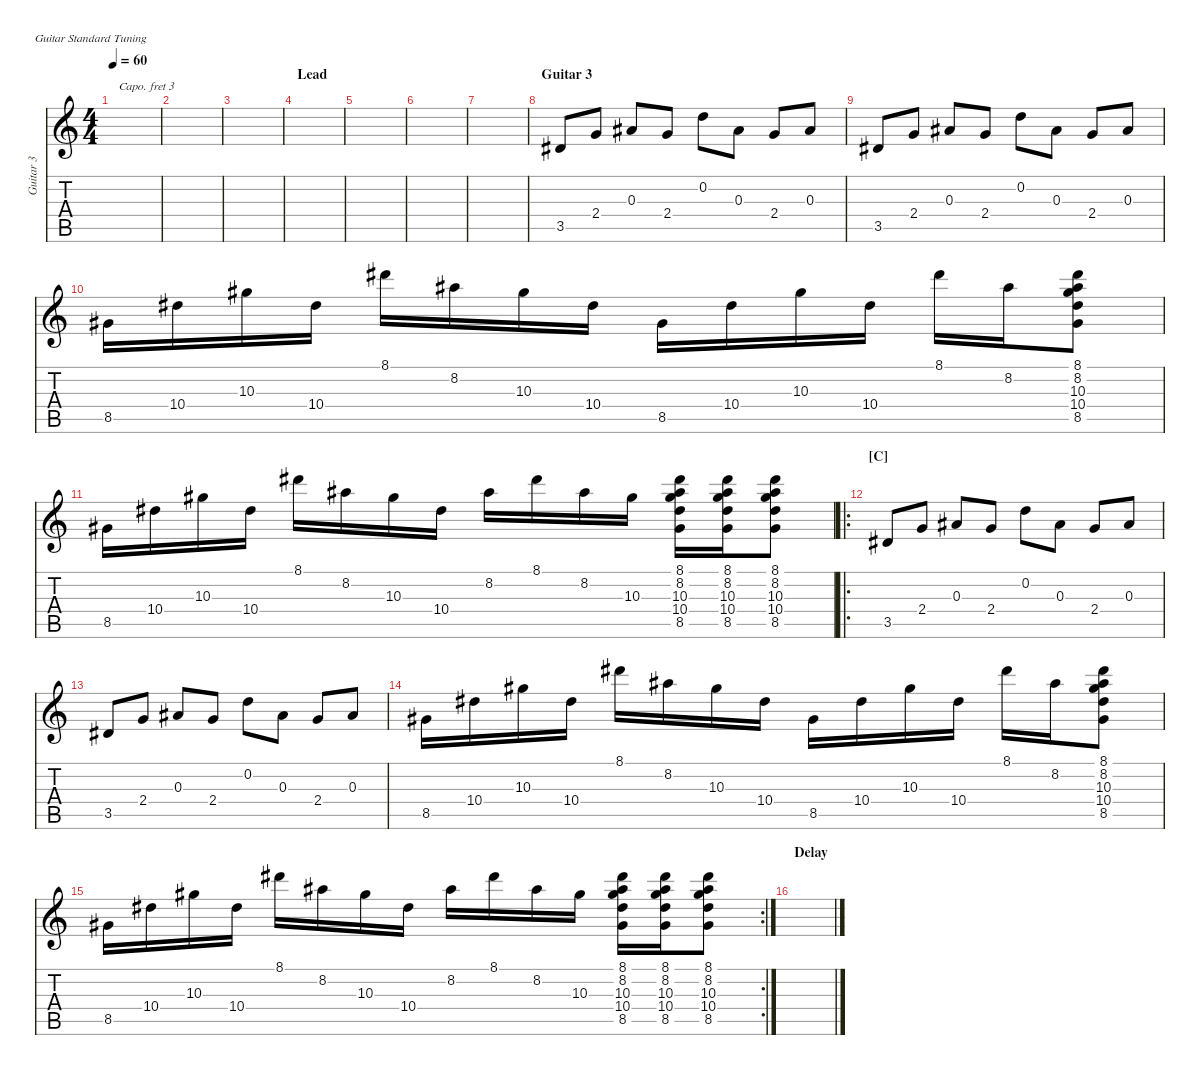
\defaultSystemsLayout 4
\hideDynamics
\bracketExtendMode nobrackets
\otherSystemsTrackNameOrientation horizontal
\track ("Guitar 3" "Guitar 3") {instrument electricguitarclean}
\staff {score tabs}
\capo 3
\tuning (E4 B3 G3 D3 A2 E2)
\ts (4 4)
\tempo 60
\clef g2
\ks c
|
|
|
\section ("" "Lead")
|
|
|
|
\section ("" "Guitar 3")
3.5.8 2.4.8 0.3.8 2.4.8 0.2.8 0.3.8 2.4.8 0.3.8 |
3.5.8 2.4.8 0.3.8 2.4.8 0.2.8 0.3.8 2.4.8 0.3.8 |
8.5.16 10.4.16 10.3.16 10.4.16 8.1.16 8.2.16 10.3.16 10.4.16 8.5.16 10.4.16 10.3.16 10.4.16 8.1.16 8.2.16 (8.5 10.4 10.3 8.2 8.1).8 |
8.5.16 10.4.16 10.3.16 10.4.16 8.1.16 8.2.16 10.3.16 10.4.16 8.2.16 8.1.16 8.2.16 10.3.16 (8.5 10.4 10.3 8.2 8.1).16 (8.5 10.4 10.3 8.2 8.1).16 (8.5 10.4 10.3 8.2 8.1).8 |
\ro
\section ("C" "")
3.5.8 2.4.8 0.3.8 2.4.8 0.2.8 0.3.8 2.4.8 0.3.8 |
3.5.8 2.4.8 0.3.8 2.4.8 0.2.8 0.3.8 2.4.8 0.3.8 |
8.5.16 10.4.16 10.3.16 10.4.16 8.1.16 8.2.16 10.3.16 10.4.16 8.5.16 10.4.16 10.3.16 10.4.16 8.1.16 8.2.16 (8.5 10.4 10.3 8.2 8.1).8 |
\rc 2
8.5.16 10.4.16 10.3.16 10.4.16 8.1.16 8.2.16 10.3.16 10.4.16 8.2.16 8.1.16 8.2.16 10.3.16 (8.5 10.4 10.3 8.2 8.1).16 (8.5 10.4 10.3 8.2 8.1).16 (8.5 10.4 10.3 8.2 8.1).8 |
\section ("" "Delay")
